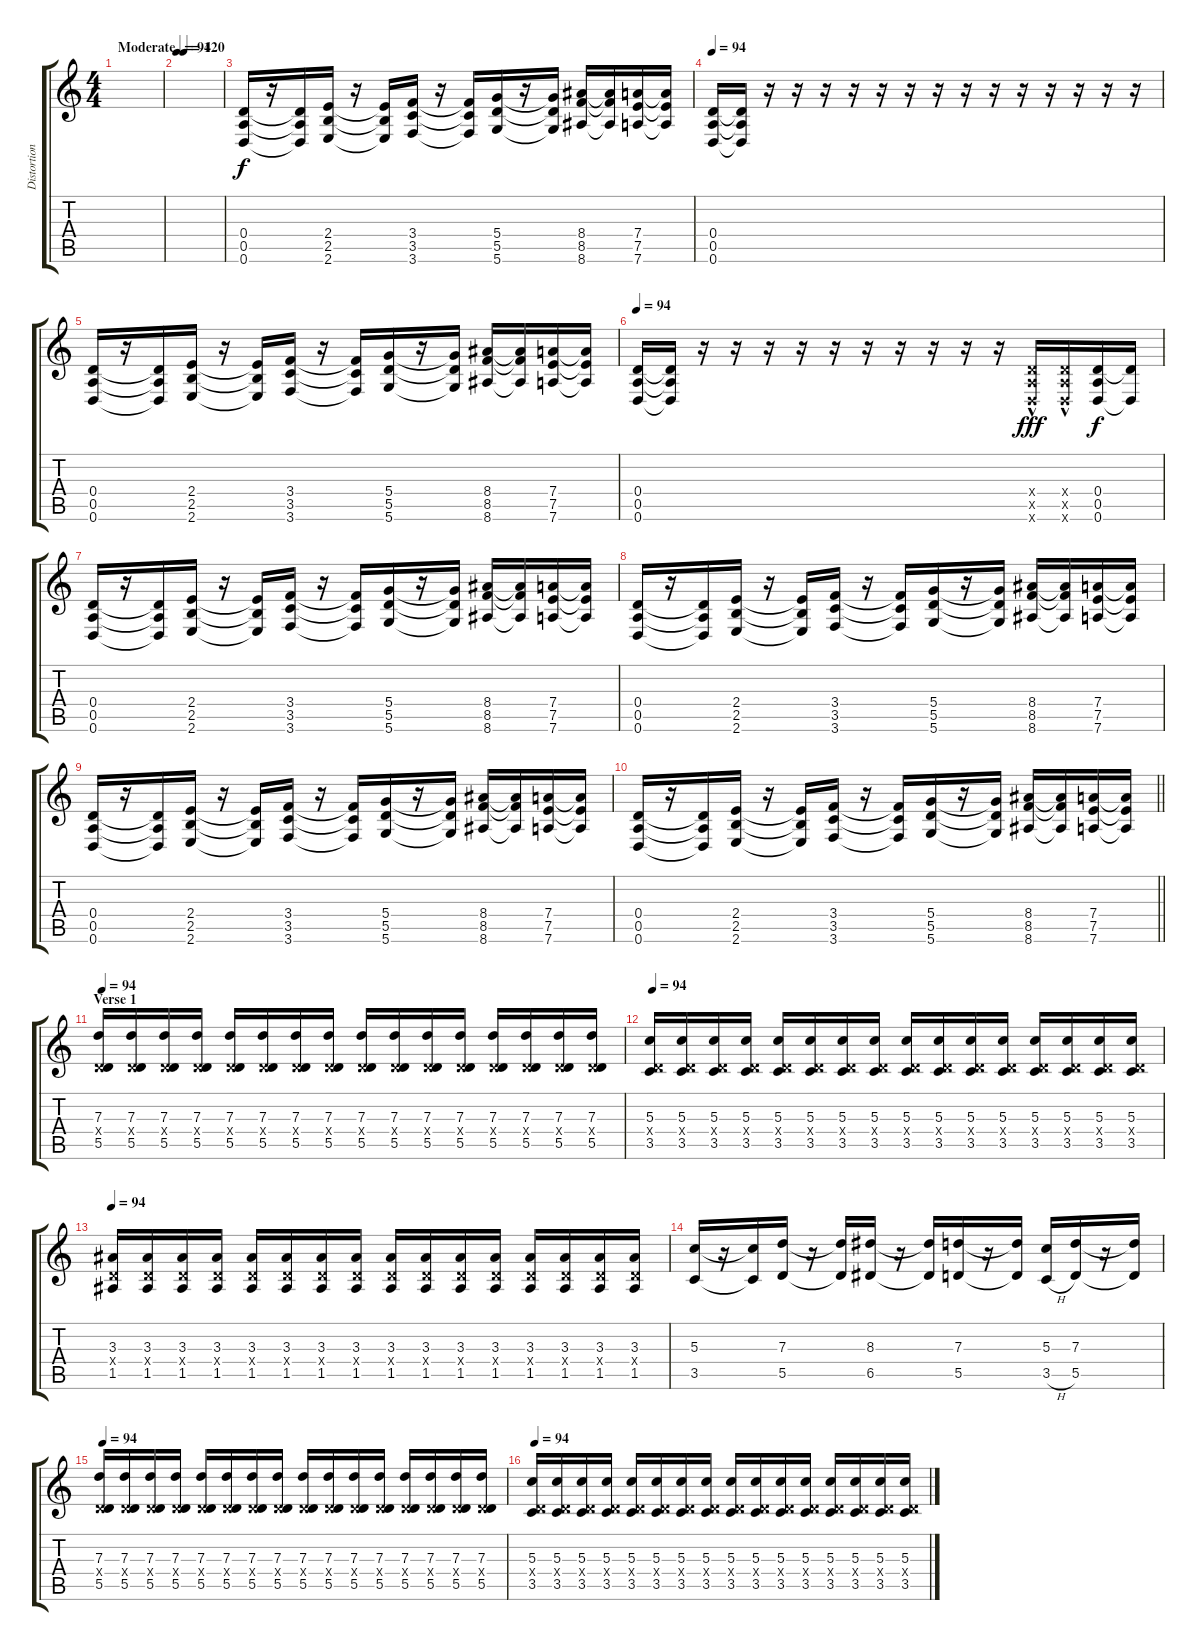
\track ("Distortion (Right)" "Distortion") {instrument distortionguitar}
\staff {score tabs}
\tuning (E4 B3 G3 D3 A2 D2) {hide}
\ts (4 4)
\tempo (120 "Moderate")
\tempo 94
\tempo (120 "Moderate")
\clef g2
\ks c
|
\tempo 94
|
(0.4 0.5 0.6).16{balance 8} r.16 (0.4{t} 0.5{t} 0.6{t}).16 (2.4 2.5 2.6).16 r.16 (2.4{t} 2.5{t} 2.6{t}).16 (3.4 3.5 3.6).16 r.16 (3.4{t} 3.5{t} 3.6{t}).16 (5.4 5.5 5.6).16 r.16 (5.4{t} 5.5{t} 5.6{t}).16 (8.4 8.5 8.6).16 (8.4{t} 8.5{t} 8.6{t}).16 (7.4 7.5 7.6).16 (7.4{t} 7.5{t} 7.6{t}).16 |
\tempo 94
(0.4 0.5 0.6).16 (0.4{t} 0.5{t} 0.6{t}).16 r.16 r.16 r.16 r.16 r.16 r.16 r.16 r.16 r.16 r.16 r.16 r.16 r.16 r.16 |
(0.4 0.5 0.6).16 r.16 (0.4{t} 0.5{t} 0.6{t}).16 (2.4 2.5 2.6).16 r.16 (2.4{t} 2.5{t} 2.6{t}).16 (3.4 3.5 3.6).16 r.16 (3.4{t} 3.5{t} 3.6{t}).16 (5.4 5.5 5.6).16 r.16 (5.4{t} 5.5{t} 5.6{t}).16 (8.4 8.5 8.6).16 (8.4{t} 8.5{t} 8.6{t}).16 (7.4 7.5 7.6).16 (7.4{t} 7.5{t} 7.6{t}).16 |
\tempo 94
(0.4 0.5 0.6).16 (0.4{t} 0.5{t} 0.6{t}).16 r.16 r.16 r.16 r.16 r.16 r.16 r.16 r.16 r.16 r.16 (0.4{hac x} 0.5{hac x} 0.6{hac x}).16{dy fff} (0.4{hac x} 0.5{hac x} 0.6{hac x}).16 (0.4 0.5 0.6).16{dy f} (0.4{t} 0.6{t}).16 |
(0.4 0.5 0.6).16 r.16 (0.4{t} 0.5{t} 0.6{t}).16 (2.4 2.5 2.6).16 r.16 (2.4{t} 2.5{t} 2.6{t}).16 (3.4 3.5 3.6).16 r.16 (3.4{t} 3.5{t} 3.6{t}).16 (5.4 5.5 5.6).16 r.16 (5.4{t} 5.5{t} 5.6{t}).16 (8.4 8.5 8.6).16 (8.4{t} 8.5{t} 8.6{t}).16 (7.4 7.5 7.6).16 (7.4{t} 7.5{t} 7.6{t}).16 |
(0.4 0.5 0.6).16 r.16 (0.4{t} 0.5{t} 0.6{t}).16 (2.4 2.5 2.6).16 r.16 (2.4{t} 2.5{t} 2.6{t}).16 (3.4 3.5 3.6).16 r.16 (3.4{t} 3.5{t} 3.6{t}).16 (5.4 5.5 5.6).16 r.16 (5.4{t} 5.5{t} 5.6{t}).16 (8.4 8.5 8.6).16 (8.4{t} 8.5{t} 8.6{t}).16 (7.4 7.5 7.6).16 (7.4{t} 7.5{t} 7.6{t}).16 |
(0.4 0.5 0.6).16 r.16 (0.4{t} 0.5{t} 0.6{t}).16 (2.4 2.5 2.6).16 r.16 (2.4{t} 2.5{t} 2.6{t}).16 (3.4 3.5 3.6).16 r.16 (3.4{t} 3.5{t} 3.6{t}).16 (5.4 5.5 5.6).16 r.16 (5.4{t} 5.5{t} 5.6{t}).16 (8.4 8.5 8.6).16 (8.4{t} 8.5{t} 8.6{t}).16 (7.4 7.5 7.6).16 (7.4{t} 7.5{t} 7.6{t}).16 |
\barLineRight lightlight
(0.4 0.5 0.6).16 r.16 (0.4{t} 0.5{t} 0.6{t}).16 (2.4 2.5 2.6).16 r.16 (2.4{t} 2.5{t} 2.6{t}).16 (3.4 3.5 3.6).16 r.16 (3.4{t} 3.5{t} 3.6{t}).16 (5.4 5.5 5.6).16 r.16 (5.4{t} 5.5{t} 5.6{t}).16 (8.4 8.5 8.6).16 (8.4{t} 8.5{t} 8.6{t}).16 (7.4 7.5 7.6).16 (7.4{t} 7.5{t} 7.6{t}).16 |
\section ("" "Verse 1")
\tempo 94
(7.3 0.4{x} 5.5).16{balance 0} (7.3 0.4{x} 5.5).16 (7.3 0.4{x} 5.5).16 (7.3 0.4{x} 5.5).16 (7.3 0.4{x} 5.5).16 (7.3 0.4{x} 5.5).16 (7.3 0.4{x} 5.5).16 (7.3 0.4{x} 5.5).16 (7.3 0.4{x} 5.5).16{balance 0} (7.3 0.4{x} 5.5).16 (7.3 0.4{x} 5.5).16 (7.3 0.4{x} 5.5).16 (7.3 0.4{x} 5.5).16 (7.3 0.4{x} 5.5).16 (7.3 0.4{x} 5.5).16 (7.3 0.4{x} 5.5).16 |
\tempo 94
(5.3 0.4{x} 3.5).16 (5.3 0.4{x} 3.5).16 (5.3 0.4{x} 3.5).16 (5.3 0.4{x} 3.5).16 (5.3 0.4{x} 3.5).16 (5.3 0.4{x} 3.5).16 (5.3 0.4{x} 3.5).16 (5.3 0.4{x} 3.5).16 (5.3 0.4{x} 3.5).16 (5.3 0.4{x} 3.5).16 (5.3 0.4{x} 3.5).16 (5.3 0.4{x} 3.5).16 (5.3 0.4{x} 3.5).16 (5.3 0.4{x} 3.5).16 (5.3 0.4{x} 3.5).16 (5.3 0.4{x} 3.5).16 |
\tempo 94
(3.3 0.4{x} 1.5).16 (3.3 0.4{x} 1.5).16 (3.3 0.4{x} 1.5).16 (3.3 0.4{x} 1.5).16 (3.3 0.4{x} 1.5).16 (3.3 0.4{x} 1.5).16 (3.3 0.4{x} 1.5).16 (3.3 0.4{x} 1.5).16 (3.3 0.4{x} 1.5).16 (3.3 0.4{x} 1.5).16 (3.3 0.4{x} 1.5).16 (3.3 0.4{x} 1.5).16 (3.3 0.4{x} 1.5).16 (3.3 0.4{x} 1.5).16 (3.3 0.4{x} 1.5).16 (3.3 0.4{x} 1.5).16 |
(5.3 3.5).16 r.16 (5.3{t} 3.5{t}).16 (7.3 5.5).16 r.16 (7.3{t} 5.5{t}).16 (8.3 6.5).16 r.16 (8.3{t} 6.5{t}).16 (7.3 5.5).16 r.16 (7.3{t} 5.5{t}).16 (5.3 3.5{h}).16 (7.3 5.5).16 r.16 (7.3{t} 5.5{t}).16 |
\tempo 94
(7.3 0.4{x} 5.5).16{balance 0} (7.3 0.4{x} 5.5).16 (7.3 0.4{x} 5.5).16 (7.3 0.4{x} 5.5).16 (7.3 0.4{x} 5.5).16 (7.3 0.4{x} 5.5).16 (7.3 0.4{x} 5.5).16 (7.3 0.4{x} 5.5).16 (7.3 0.4{x} 5.5).16{balance 0} (7.3 0.4{x} 5.5).16 (7.3 0.4{x} 5.5).16 (7.3 0.4{x} 5.5).16 (7.3 0.4{x} 5.5).16 (7.3 0.4{x} 5.5).16 (7.3 0.4{x} 5.5).16 (7.3 0.4{x} 5.5).16 |
\tempo 94
(5.3 0.4{x} 3.5).16 (5.3 0.4{x} 3.5).16 (5.3 0.4{x} 3.5).16 (5.3 0.4{x} 3.5).16 (5.3 0.4{x} 3.5).16 (5.3 0.4{x} 3.5).16 (5.3 0.4{x} 3.5).16 (5.3 0.4{x} 3.5).16 (5.3 0.4{x} 3.5).16 (5.3 0.4{x} 3.5).16 (5.3 0.4{x} 3.5).16 (5.3 0.4{x} 3.5).16 (5.3 0.4{x} 3.5).16 (5.3 0.4{x} 3.5).16 (5.3 0.4{x} 3.5).16 (5.3 0.4{x} 3.5).16
